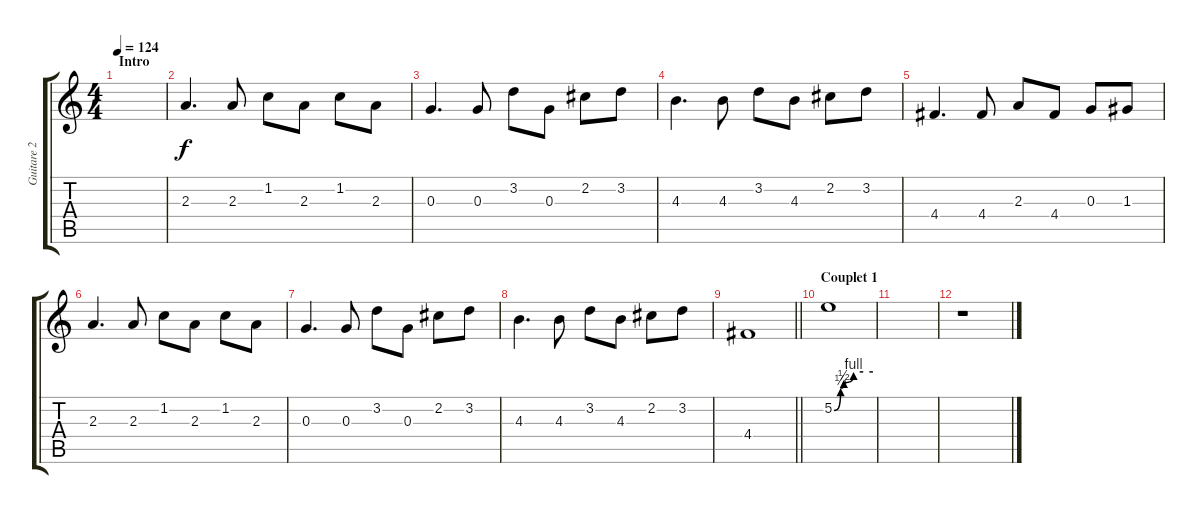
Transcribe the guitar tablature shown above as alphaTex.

\track ("Guitare 2" "Guitare 2") {instrument distortionguitar}
\staff {score tabs}
\tuning (E4 B3 G3 D3 A2 E2) {hide}
\ts (4 4)
\section ("" "Intro")
\tempo 124
\clef g2
\ks c
|
2.3.4{d} 2.3.8 1.2.8 2.3.8 1.2.8 2.3.8 |
0.3.4{d} 0.3.8 3.2.8 0.3.8 2.2.8 3.2.8 |
4.3.4{d} 4.3.8 3.2.8 4.3.8 2.2.8 3.2.8 |
4.4.4{d} 4.4.8 2.3.8 4.4.8 0.3.8 1.3.8 |
2.3.4{d} 2.3.8 1.2.8 2.3.8 1.2.8 2.3.8 |
0.3.4{d} 0.3.8 3.2.8 0.3.8 2.2.8 3.2.8 |
4.3.4{d} 4.3.8 3.2.8 4.3.8 2.2.8 3.2.8 |
\barLineRight lightlight
4.4.1 |
\section ("" "Couplet 1")
5.2{be (custom 0 0 10 1 15 2 30 4 45 4 60 4)}.1{instrument electricguitarmuted} |
|
r.1
